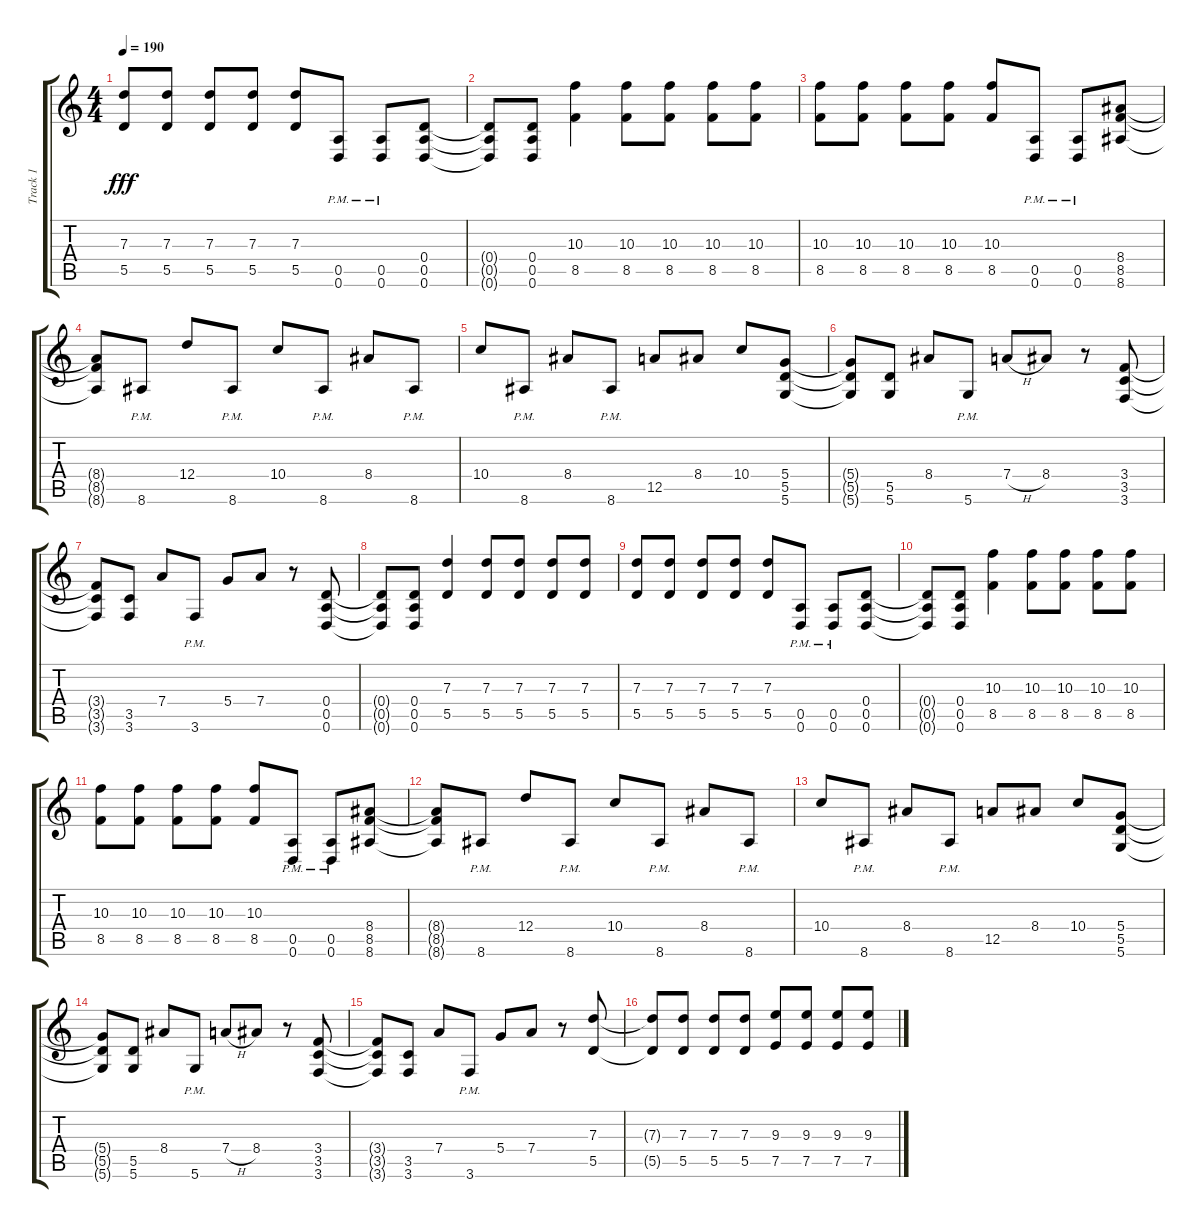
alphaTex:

\track ("Track 1" "Track 1") {instrument distortionguitar}
\staff {score tabs}
\tuning (E4 B3 G3 D3 A2 D2) {hide}
\ts (4 4)
\tempo 190
\clef g2
\ks c
(7.3 5.5).8{dy fff} (7.3 5.5).8 (7.3 5.5).8 (7.3 5.5).8 (7.3 5.5).8 (0.5{pm} 0.6{pm}).8 (0.5{pm} 0.6{pm}).8 (0.4 0.5 0.6).8 |
(0.4{t} 0.5{t} 0.6{t}).8 (0.4 0.5 0.6).8 (10.3 8.5).4 (10.3 8.5).8 (10.3 8.5).8 (10.3 8.5).8 (10.3 8.5).8 |
(10.3 8.5).8 (10.3 8.5).8 (10.3 8.5).8 (10.3 8.5).8 (10.3 8.5).8 (0.5{pm} 0.6{pm}).8 (0.5{pm} 0.6{pm}).8 (8.4 8.5 8.6).8 |
(8.4{t} 8.5{t} 8.6{t}).8 8.6{pm}.8 12.4.8 8.6{pm}.8 10.4.8 8.6{pm}.8 8.4.8 8.6{pm}.8 |
10.4.8 8.6{pm}.8 8.4.8 8.6{pm}.8 12.5.8 8.4.8 10.4.8 (5.4 5.5 5.6).8 |
(5.4{t} 5.5{t} 5.6{t}).8 (5.5 5.6).8 8.4.8 5.6{pm}.8 7.4{h}.8 8.4.8 r.8 (3.4 3.5 3.6).8 |
(3.4{t} 3.5{t} 3.6{t}).8 (3.5 3.6).8 7.4.8 3.6{pm}.8 5.4.8 7.4.8 r.8 (0.4 0.5 0.6).8 |
(0.4{t} 0.5{t} 0.6{t}).8 (0.4 0.5 0.6).8 (7.3 5.5).4 (7.3 5.5).8 (7.3 5.5).8 (7.3 5.5).8 (7.3 5.5).8 |
(7.3 5.5).8 (7.3 5.5).8 (7.3 5.5).8 (7.3 5.5).8 (7.3 5.5).8 (0.5{pm} 0.6{pm}).8 (0.5{pm} 0.6{pm}).8 (0.4 0.5 0.6).8 |
(0.4{t} 0.5{t} 0.6{t}).8 (0.4 0.5 0.6).8 (10.3 8.5).4 (10.3 8.5).8 (10.3 8.5).8 (10.3 8.5).8 (10.3 8.5).8 |
(10.3 8.5).8 (10.3 8.5).8 (10.3 8.5).8 (10.3 8.5).8 (10.3 8.5).8 (0.5{pm} 0.6{pm}).8 (0.5{pm} 0.6{pm}).8 (8.4 8.5 8.6).8 |
(8.4{t} 8.5{t} 8.6{t}).8 8.6{pm}.8 12.4.8 8.6{pm}.8 10.4.8 8.6{pm}.8 8.4.8 8.6{pm}.8 |
10.4.8 8.6{pm}.8 8.4.8 8.6{pm}.8 12.5.8 8.4.8 10.4.8 (5.4 5.5 5.6).8 |
(5.4{t} 5.5{t} 5.6{t}).8 (5.5 5.6).8 8.4.8 5.6{pm}.8 7.4{h}.8 8.4.8 r.8 (3.4 3.5 3.6).8 |
(3.4{t} 3.5{t} 3.6{t}).8 (3.5 3.6).8 7.4.8 3.6{pm}.8 5.4.8 7.4.8 r.8 (7.3 5.5).8 |
(7.3{t} 5.5{t}).8 (7.3 5.5).8 (7.3 5.5).8 (7.3 5.5).8 (9.3 7.5).8 (9.3 7.5).8 (9.3 7.5).8 (9.3 7.5).8
